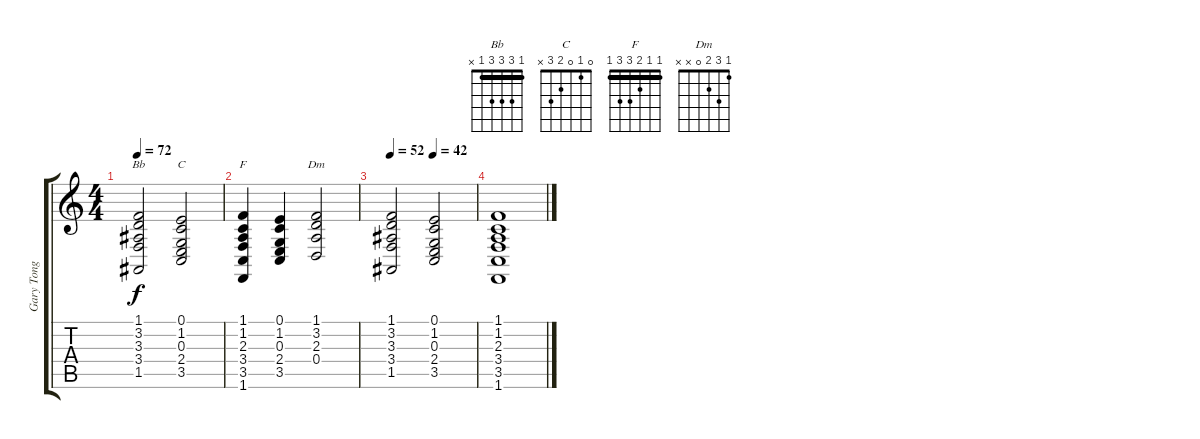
\track ("Gary Tong" "Gary Tong") {instrument stringensemble1}
\staff {score tabs}
\tuning (E4 B3 G3 D3 A2 E2) {hide}
\chord ("Bb" 1 3 3 3 1 x) {barre 1}
\chord ("C" 0 1 0 2 3 x)
\chord ("F" 1 1 2 3 3 1) {barre 1}
\chord ("Dm" 1 3 2 0 x x)
\ts (4 4)
\tempo 72
\clef g2
\ks c
(1.1 3.2 3.3 3.4 1.5).2{ch "Bb" dy f} (0.1 1.2 0.3 2.4 3.5).2{ch "C"} |
(1.1 1.2 2.3 3.4 3.5 1.6).4{ch "F"} (0.1 1.2 0.3 2.4 3.5).4 (1.1 3.2 2.3 0.4).2{ch "Dm"} |
\tempo 52
\tempo (42 0.5)
(1.1 3.2 3.3 3.4 1.5).2 (0.1 1.2 0.3 2.4 3.5).2 |
(1.1 1.2 2.3 3.4 3.5 1.6).1
